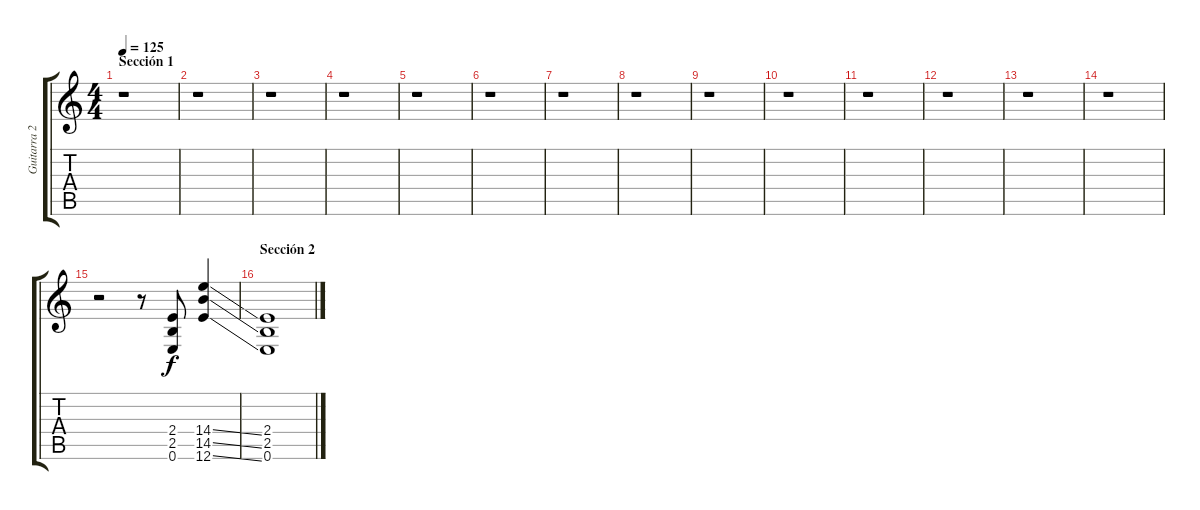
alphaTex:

\track ("Guitarra 2" "Guitarra 2") {instrument distortionguitar}
\staff {score tabs}
\tuning (E4 B3 G3 D3 A2 E2) {hide}
\ts (4 4)
\section ("" "Sección 1")
\tempo 125
\clef g2
\ks c
r.1{dy f instrument distortionguitar} |
r.1 |
r.1 |
r.1 |
r.1 |
r.1 |
r.1 |
r.1 |
r.1 |
r.1 |
r.1 |
r.1 |
r.1 |
r.1 |
r.2 r.8 (2.4 2.5 0.6).8 (14.4{ss} 14.5{ss} 12.6{ss}).4 |
\section ("" "Sección 2")
(2.4 2.5 0.6).1
